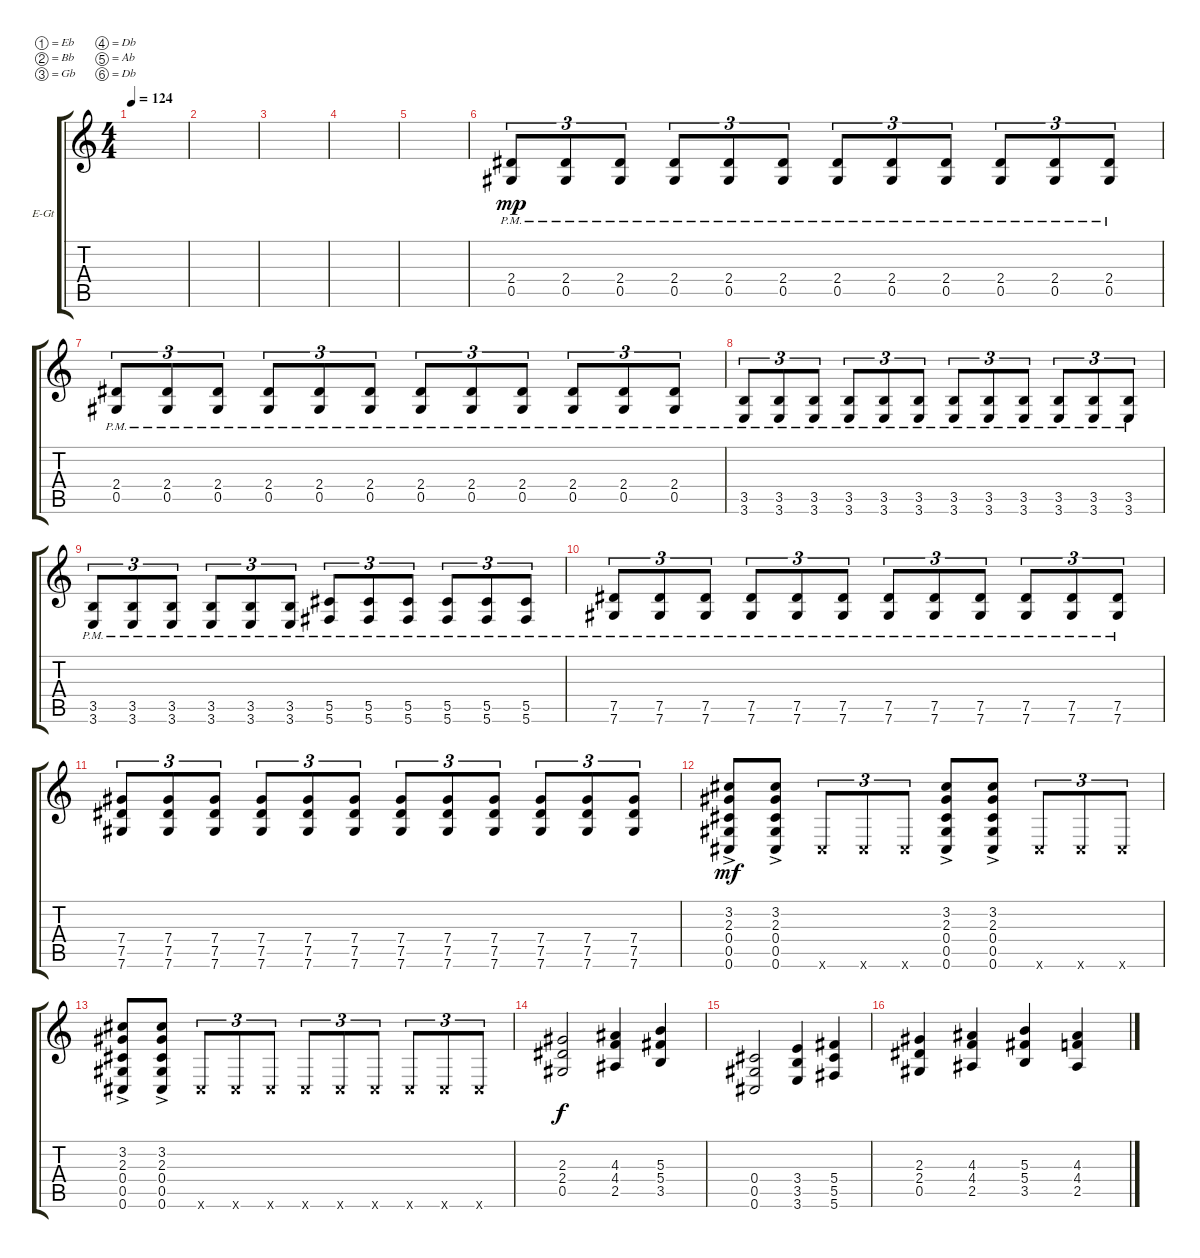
\defaultSystemsLayout 4
\bracketExtendMode groupsimilarinstruments
\firstSystemTrackNameOrientation horizontal
\otherSystemsTrackNameOrientation horizontal
\track ("Distortion Guitar" "E-Gt") {instrument distortionguitar}
\staff {score tabs}
\tuning (Eb4 Bb3 Gb3 Db3 Ab2 Db2)
\ts (4 4)
\tempo 124
\clef g2
\scale
0.25
\ks c
|
\scale
0.25 |
\scale
0.25 |
\scale
0.25 |
\scale
0.0799476 |
\scale
0.310616 (0.5{pm} 2.4).8{tu (3 2) dy mp} (0.5{pm} 2.4).8{tu (3 2)} (0.5{pm} 2.4).8{tu (3 2)} (0.5{pm} 2.4).8{tu (3 2)} (0.5{pm} 2.4).8{tu (3 2)} (0.5{pm} 2.4).8{tu (3 2)} (0.5{pm} 2.4).8{tu (3 2)} (0.5{pm} 2.4).8{tu (3 2)} (0.5{pm} 2.4).8{tu (3 2)} (0.5{pm} 2.4).8{tu (3 2)} (0.5{pm} 2.4).8{tu (3 2)} (0.5{pm} 2.4).8{tu (3 2)} |
\scale
0.310616 (0.5{pm} 2.4).8{tu (3 2)} (0.5{pm} 2.4).8{tu (3 2)} (0.5{pm} 2.4).8{tu (3 2)} (0.5{pm} 2.4).8{tu (3 2)} (0.5{pm} 2.4).8{tu (3 2)} (0.5{pm} 2.4).8{tu (3 2)} (0.5{pm} 2.4).8{tu (3 2)} (0.5{pm} 2.4).8{tu (3 2)} (0.5{pm} 2.4).8{tu (3 2)} (0.5{pm} 2.4).8{tu (3 2)} (0.5{pm} 2.4).8{tu (3 2)} (0.5{pm} 2.4).8{tu (3 2)} |
\scale
0.29882 (3.6{pm} 3.5).8{tu (3 2)} (3.6{pm} 3.5).8{tu (3 2)} (3.6{pm} 3.5).8{tu (3 2)} (3.6{pm} 3.5).8{tu (3 2)} (3.6{pm} 3.5).8{tu (3 2)} (3.6{pm} 3.5).8{tu (3 2)} (3.6{pm} 3.5).8{tu (3 2)} (3.6{pm} 3.5).8{tu (3 2)} (3.6{pm} 3.5).8{tu (3 2)} (3.6{pm} 3.5).8{tu (3 2)} (3.6{pm} 3.5).8{tu (3 2)} (3.6{pm} 3.5).8{tu (3 2)} |
\scale
0.325219 (3.6{pm} 3.5).8{tu (3 2)} (3.6{pm} 3.5).8{tu (3 2)} (3.6{pm} 3.5).8{tu (3 2)} (3.6{pm} 3.5).8{tu (3 2)} (3.6{pm} 3.5).8{tu (3 2)} (3.6{pm} 3.5).8{tu (3 2)} (5.6{pm} 5.5).8{tu (3 2)} (5.6{pm} 5.5).8{tu (3 2)} (5.6{pm} 5.5).8{tu (3 2)} (5.6{pm} 5.5).8{tu (3 2)} (5.6{pm} 5.5).8{tu (3 2)} (5.6{pm} 5.5).8{tu (3 2)} |
\scale
0.230769 (7.6{pm} 7.5).8{tu (3 2)} (7.6{pm} 7.5).8{tu (3 2)} (7.6{pm} 7.5).8{tu (3 2)} (7.6{pm} 7.5).8{tu (3 2)} (7.6{pm} 7.5).8{tu (3 2)} (7.6{pm} 7.5).8{tu (3 2)} (7.6{pm} 7.5).8{tu (3 2)} (7.6{pm} 7.5).8{tu (3 2)} (7.6{pm} 7.5).8{tu (3 2)} (7.6{pm} 7.5).8{tu (3 2)} (7.6{pm} 7.5).8{tu (3 2)} (7.6{pm} 7.5).8{tu (3 2)} |
\scale
0.230769 (7.5 7.6 7.4).8{tu (3 2)} (7.5 7.6 7.4).8{tu (3 2)} (7.5 7.6 7.4).8{tu (3 2)} (7.5 7.6 7.4).8{tu (3 2)} (7.5 7.6 7.4).8{tu (3 2)} (7.5 7.6 7.4).8{tu (3 2)} (7.5 7.6 7.4).8{tu (3 2)} (7.5 7.6 7.4).8{tu (3 2)} (7.5 7.6 7.4).8{tu (3 2)} (7.5 7.6 7.4).8{tu (3 2)} (7.5 7.6 7.4).8{tu (3 2)} (7.5 7.6 7.4).8{tu (3 2)} |
\scale
0.213242 (0.6 0.5{ac} 0.4 3.2 2.3).8{dy mf} (0.4 0.5{ac} 0.6 2.3 3.2).8 0.6{x}.8{tu (3 2)} 0.6{x}.8{tu (3 2)} 0.6{x}.8{tu (3 2)} (0.6 0.5{ac} 0.4 3.2 2.3).8 (0.4 0.5{ac} 0.6 3.2 2.3).8 0.6{x}.8{tu (3 2)} 0.6{x}.8{tu (3 2)} 0.6{x}.8{tu (3 2)} |
\scale
0.388416 (0.6 0.5{ac} 0.4 2.3 3.2).8 (0.4 0.5{ac} 0.6 2.3 3.2).8 0.6{x}.8{tu (3 2)} 0.6{x}.8{tu (3 2)} 0.6{x}.8{tu (3 2)} 0.6{x}.8{tu (3 2)} 0.6{x}.8{tu (3 2)} 0.6{x}.8{tu (3 2)} 0.6{x}.8{tu (3 2)} 0.6{x}.8{tu (3 2)} 0.6{x}.8{tu (3 2)} |
\scale
0.195911 (0.5 2.4 2.3).2{dy f} (2.5 4.3 4.4).4 (3.5 5.4 5.3).4 |
\scale
0.195911 (0.5 0.4 0.6).2 (3.6 3.5 3.4).4 (5.6 5.5 5.4).4 |
\scale
0.219761 (0.5 2.4 2.3).4 (2.5 4.4 4.3).4 (3.5 5.4 5.3).4 (2.5 4.4 4.3).4
